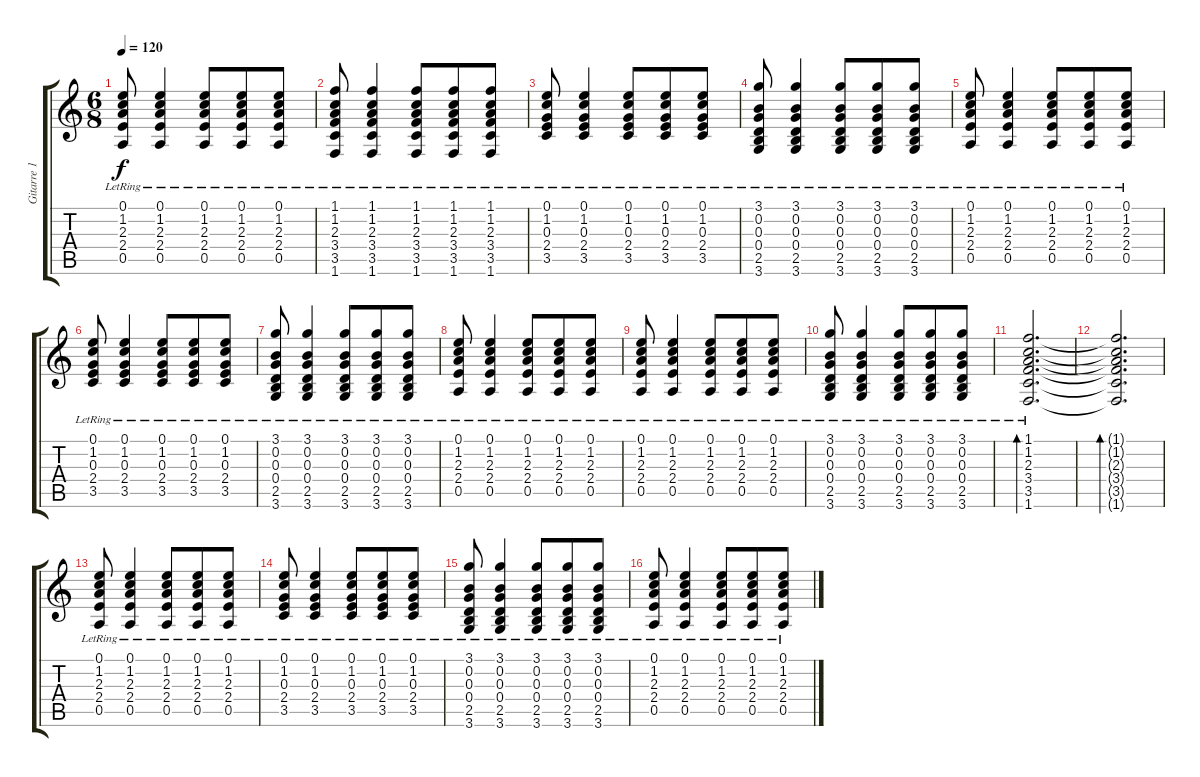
\track ("Gitarre 1" "Gitarre 1") {instrument acousticguitarsteel}
\staff {score tabs}
\tuning (E4 B3 G3 D3 A2 E2) {hide}
\ts (6 8)
\tempo 120
\clef g2
\ks c
(0.1{lr} 1.2{lr} 2.3{lr} 2.4{lr} 0.5{lr}).8{dy f} (0.1{lr} 1.2{lr} 2.3{lr} 2.4{lr} 0.5{lr}).4 (0.1{lr} 1.2{lr} 2.3{lr} 2.4{lr} 0.5{lr}).8 (0.1{lr} 1.2{lr} 2.3{lr} 2.4{lr} 0.5{lr}).8 (0.1{lr} 1.2{lr} 2.3{lr} 2.4{lr} 0.5{lr}).8 |
(1.1{lr} 1.2{lr} 2.3{lr} 3.4{lr} 3.5{lr} 1.6{lr}).8 (1.1{lr} 1.2{lr} 2.3{lr} 3.4{lr} 3.5{lr} 1.6{lr}).4 (1.1{lr} 1.2{lr} 2.3{lr} 3.4{lr} 3.5{lr} 1.6{lr}).8 (1.1{lr} 1.2{lr} 2.3{lr} 3.4{lr} 3.5{lr} 1.6{lr}).8 (1.1{lr} 1.2{lr} 2.3{lr} 3.4{lr} 3.5{lr} 1.6{lr}).8 |
(0.1{lr} 1.2{lr} 0.3{lr} 2.4{lr} 3.5{lr}).8 (0.1{lr} 1.2{lr} 0.3{lr} 2.4{lr} 3.5{lr}).4 (0.1{lr} 1.2{lr} 0.3{lr} 2.4{lr} 3.5{lr}).8 (0.1{lr} 1.2{lr} 0.3{lr} 2.4{lr} 3.5{lr}).8 (0.1{lr} 1.2{lr} 0.3{lr} 2.4{lr} 3.5{lr}).8 |
(3.1{lr} 0.2{lr} 0.3{lr} 0.4{lr} 2.5{lr} 3.6{lr}).8 (3.1{lr} 0.2{lr} 0.3{lr} 0.4{lr} 2.5{lr} 3.6{lr}).4 (3.1{lr} 0.2{lr} 0.3{lr} 0.4{lr} 2.5{lr} 3.6{lr}).8 (3.1{lr} 0.2{lr} 0.3{lr} 0.4{lr} 2.5{lr} 3.6{lr}).8 (3.1{lr} 0.2{lr} 0.3{lr} 0.4{lr} 2.5{lr} 3.6{lr}).8 |
(0.1{lr} 1.2{lr} 2.3{lr} 2.4{lr} 0.5{lr}).8 (0.1{lr} 1.2{lr} 2.3{lr} 2.4{lr} 0.5{lr}).4 (0.1{lr} 1.2{lr} 2.3{lr} 2.4{lr} 0.5{lr}).8 (0.1{lr} 1.2{lr} 2.3{lr} 2.4{lr} 0.5{lr}).8 (0.1{lr} 1.2{lr} 2.3{lr} 2.4{lr} 0.5{lr}).8 |
(0.1{lr} 1.2{lr} 0.3{lr} 2.4{lr} 3.5{lr}).8 (0.1{lr} 1.2{lr} 0.3{lr} 2.4{lr} 3.5{lr}).4 (0.1{lr} 1.2{lr} 0.3{lr} 2.4{lr} 3.5{lr}).8 (0.1{lr} 1.2{lr} 0.3{lr} 2.4{lr} 3.5{lr}).8 (0.1{lr} 1.2{lr} 0.3{lr} 2.4{lr} 3.5{lr}).8 |
(3.1{lr} 0.2{lr} 0.3{lr} 0.4{lr} 2.5{lr} 3.6{lr}).8 (3.1{lr} 0.2{lr} 0.3{lr} 0.4{lr} 2.5{lr} 3.6{lr}).4 (3.1{lr} 0.2{lr} 0.3{lr} 0.4{lr} 2.5{lr} 3.6{lr}).8 (3.1{lr} 0.2{lr} 0.3{lr} 0.4{lr} 2.5{lr} 3.6{lr}).8 (3.1{lr} 0.2{lr} 0.3{lr} 0.4{lr} 2.5{lr} 3.6{lr}).8 |
(0.1{lr} 1.2{lr} 2.3{lr} 2.4{lr} 0.5{lr}).8 (0.1{lr} 1.2{lr} 2.3{lr} 2.4{lr} 0.5{lr}).4 (0.1{lr} 1.2{lr} 2.3{lr} 2.4{lr} 0.5{lr}).8 (0.1{lr} 1.2{lr} 2.3{lr} 2.4{lr} 0.5{lr}).8 (0.1{lr} 1.2{lr} 2.3{lr} 2.4{lr} 0.5{lr}).8 |
(0.1{lr} 1.2{lr} 2.3{lr} 2.4{lr} 0.5{lr}).8 (0.1{lr} 1.2{lr} 2.3{lr} 2.4{lr} 0.5{lr}).4 (0.1{lr} 1.2{lr} 2.3{lr} 2.4{lr} 0.5{lr}).8 (0.1{lr} 1.2{lr} 2.3{lr} 2.4{lr} 0.5{lr}).8 (0.1{lr} 1.2{lr} 2.3{lr} 2.4{lr} 0.5{lr}).8 |
(3.1{lr} 0.2{lr} 0.3{lr} 0.4{lr} 2.5{lr} 3.6{lr}).8 (3.1{lr} 0.2{lr} 0.3{lr} 0.4{lr} 2.5{lr} 3.6{lr}).4 (3.1{lr} 0.2{lr} 0.3{lr} 0.4{lr} 2.5{lr} 3.6{lr}).8 (3.1{lr} 0.2{lr} 0.3{lr} 0.4{lr} 2.5{lr} 3.6{lr}).8 (3.1{lr} 0.2{lr} 0.3{lr} 0.4{lr} 2.5{lr} 3.6{lr}).8 |
(1.1{lr} 1.2{lr} 2.3{lr} 3.4{lr} 3.5{lr} 1.6{lr}).2{d bd 240} |
(1.1{t} 1.2{t} 2.3{t} 3.4{t} 3.5{t} 1.6{t}).2{d bd 240} |
(0.1{lr} 1.2{lr} 2.3{lr} 2.4{lr} 0.5{lr}).8 (0.1{lr} 1.2{lr} 2.3{lr} 2.4{lr} 0.5{lr}).4 (0.1{lr} 1.2{lr} 2.3{lr} 2.4{lr} 0.5{lr}).8 (0.1{lr} 1.2{lr} 2.3{lr} 2.4{lr} 0.5{lr}).8 (0.1{lr} 1.2{lr} 2.3{lr} 2.4{lr} 0.5{lr}).8 |
(0.1{lr} 1.2{lr} 0.3{lr} 2.4{lr} 3.5{lr}).8 (0.1{lr} 1.2{lr} 0.3{lr} 2.4{lr} 3.5{lr}).4 (0.1{lr} 1.2{lr} 0.3{lr} 2.4{lr} 3.5{lr}).8 (0.1{lr} 1.2{lr} 0.3{lr} 2.4{lr} 3.5{lr}).8 (0.1{lr} 1.2{lr} 0.3{lr} 2.4{lr} 3.5{lr}).8 |
(3.1{lr} 0.2{lr} 0.3{lr} 0.4{lr} 2.5{lr} 3.6{lr}).8 (3.1{lr} 0.2{lr} 0.3{lr} 0.4{lr} 2.5{lr} 3.6{lr}).4 (3.1{lr} 0.2{lr} 0.3{lr} 0.4{lr} 2.5{lr} 3.6{lr}).8 (3.1{lr} 0.2{lr} 0.3{lr} 0.4{lr} 2.5{lr} 3.6{lr}).8 (3.1{lr} 0.2{lr} 0.3{lr} 0.4{lr} 2.5{lr} 3.6{lr}).8 |
(0.1{lr} 1.2{lr} 2.3{lr} 2.4{lr} 0.5{lr}).8 (0.1{lr} 1.2{lr} 2.3{lr} 2.4{lr} 0.5{lr}).4 (0.1{lr} 1.2{lr} 2.3{lr} 2.4{lr} 0.5{lr}).8 (0.1{lr} 1.2{lr} 2.3{lr} 2.4{lr} 0.5{lr}).8 (0.1{lr} 1.2{lr} 2.3{lr} 2.4{lr} 0.5{lr}).8
